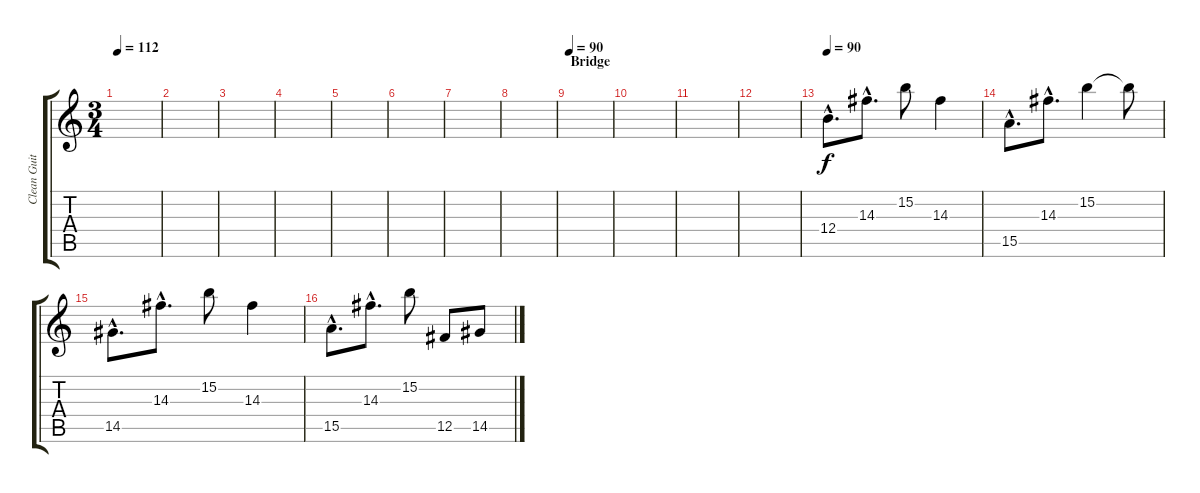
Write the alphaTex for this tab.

\track ("Clean Guitar" "Clean Guit") {instrument electricguitarclean}
\staff {score tabs}
\tuning (Db4 Ab3 E3 B2 Gb2 Db2) {hide}
\ts (3 4)
\tempo 112
\clef g2
\ks c
|
|
|
|
|
|
|
|
\section ("" "Bridge")
\tempo 90
|
|
|
|
\tempo 90
12.4{hac}.8{d} 14.3{hac}.8{d} 15.2.8 14.3.4 |
15.5{hac}.8{d} 14.3{hac}.8{d} 15.2.4 15.2{t}.8 |
14.5{hac}.8{d} 14.3{hac}.8{d} 15.2.8 14.3.4 |
15.5{hac}.8{d} 14.3{hac}.8{d} 15.2.8 12.5.8 14.5.8
